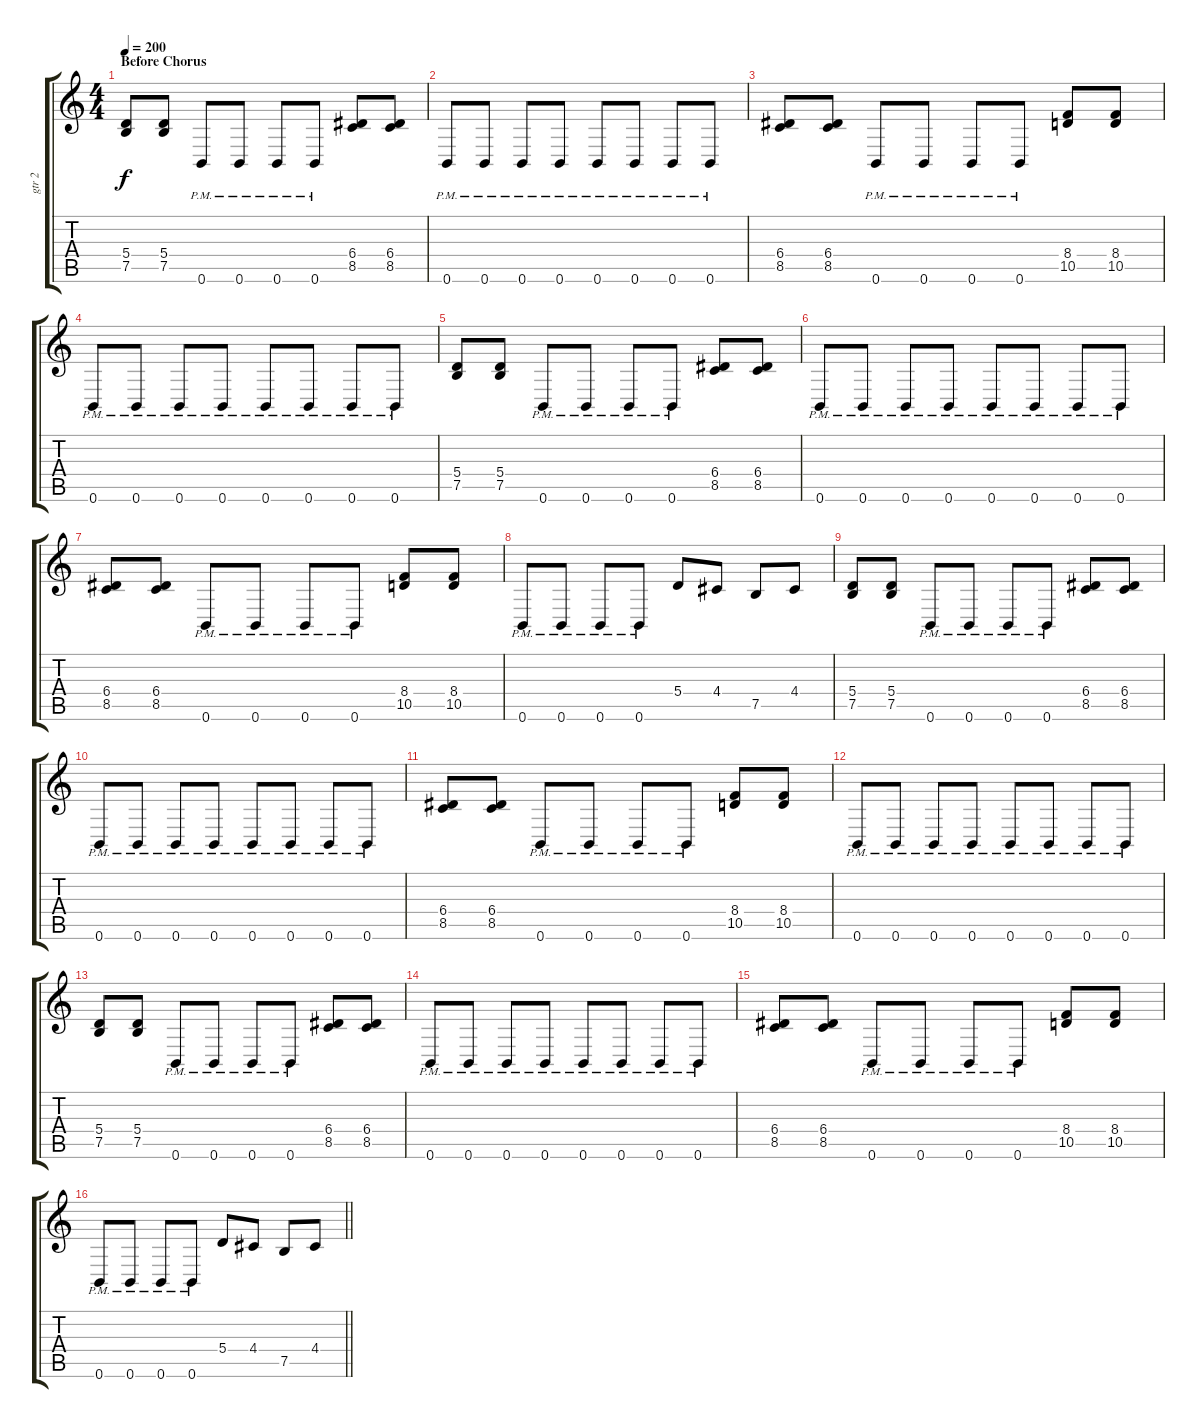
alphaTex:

\track ("gtr 2" "gtr 2") {instrument overdrivenguitar}
\staff {score tabs}
\tuning (B3 Gb3 D3 A2 E2 B1) {hide}
\ts (4 4)
\section ("" "Before Chorus")
\tempo 200
\clef g2
\ks c
(5.4 7.5).8{dy f} (5.4 7.5).8 0.6{pm}.8 0.6{pm}.8 0.6{pm}.8 0.6{pm}.8 (6.4 8.5).8 (6.4 8.5).8 |
0.6{pm}.8 0.6{pm}.8 0.6{pm}.8 0.6{pm}.8 0.6{pm}.8 0.6{pm}.8 0.6{pm}.8 0.6{pm}.8 |
(6.4 8.5).8 (6.4 8.5).8 0.6{pm}.8 0.6{pm}.8 0.6{pm}.8 0.6{pm}.8 (8.4 10.5).8 (8.4 10.5).8 |
0.6{pm}.8 0.6{pm}.8 0.6{pm}.8 0.6{pm}.8 0.6{pm}.8 0.6{pm}.8 0.6{pm}.8 0.6{pm}.8 |
(5.4 7.5).8 (5.4 7.5).8 0.6{pm}.8 0.6{pm}.8 0.6{pm}.8 0.6{pm}.8 (6.4 8.5).8 (6.4 8.5).8 |
0.6{pm}.8 0.6{pm}.8 0.6{pm}.8 0.6{pm}.8 0.6{pm}.8 0.6{pm}.8 0.6{pm}.8 0.6{pm}.8 |
(6.4 8.5).8 (6.4 8.5).8 0.6{pm}.8 0.6{pm}.8 0.6{pm}.8 0.6{pm}.8 (8.4 10.5).8 (8.4 10.5).8 |
0.6{pm}.8 0.6{pm}.8 0.6{pm}.8 0.6{pm}.8 5.4.8 4.4.8 7.5.8 4.4.8 |
(5.4 7.5).8 (5.4 7.5).8 0.6{pm}.8 0.6{pm}.8 0.6{pm}.8 0.6{pm}.8 (6.4 8.5).8 (6.4 8.5).8 |
0.6{pm}.8 0.6{pm}.8 0.6{pm}.8 0.6{pm}.8 0.6{pm}.8 0.6{pm}.8 0.6{pm}.8 0.6{pm}.8 |
(6.4 8.5).8 (6.4 8.5).8 0.6{pm}.8 0.6{pm}.8 0.6{pm}.8 0.6{pm}.8 (8.4 10.5).8 (8.4 10.5).8 |
0.6{pm}.8 0.6{pm}.8 0.6{pm}.8 0.6{pm}.8 0.6{pm}.8 0.6{pm}.8 0.6{pm}.8 0.6{pm}.8 |
(5.4 7.5).8 (5.4 7.5).8 0.6{pm}.8 0.6{pm}.8 0.6{pm}.8 0.6{pm}.8 (6.4 8.5).8 (6.4 8.5).8 |
0.6{pm}.8 0.6{pm}.8 0.6{pm}.8 0.6{pm}.8 0.6{pm}.8 0.6{pm}.8 0.6{pm}.8 0.6{pm}.8 |
(6.4 8.5).8 (6.4 8.5).8 0.6{pm}.8 0.6{pm}.8 0.6{pm}.8 0.6{pm}.8 (8.4 10.5).8 (8.4 10.5).8 |
\barLineRight lightlight
0.6{pm}.8 0.6{pm}.8 0.6{pm}.8 0.6{pm}.8 5.4.8 4.4.8 7.5.8 4.4.8
